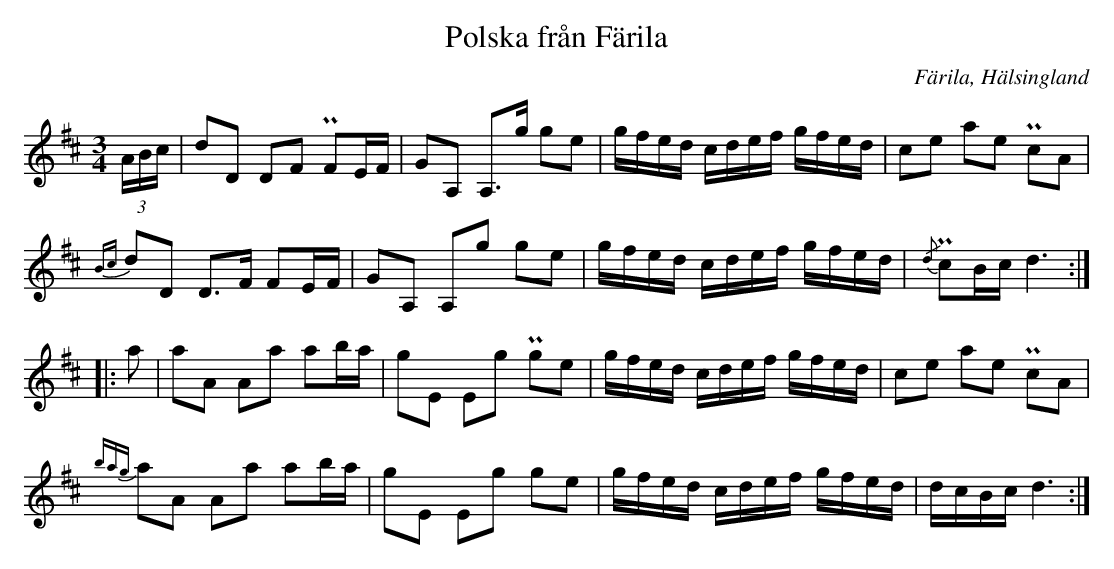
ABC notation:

X:1
T:Polska från Färila
O:Färila, Hälsingland
M:3/4
L:1/16
U:t=turn
K:D
(3ABc | d2D2 D2F2 PF2EF | G2A,2 A,2>g2 g2e2 | gfed cdef gfed | c2e2 a2e2 Pc2A2 |
{Bc}d2D2 D2>F2 F2EF | G2A,2 A,2g2 g2e2 | gfed cdef gfed | {/d}Pc2Bc d6 ::
a2 | a2A2 A2a2 a2ba | g2E2 E2g2 Pg2e2 | gfed cdef gfed | c2e2 a2e2 Pc2A2 |
{b9/5a9/5g7/5}a2A2 A2a2 a2ba | g2E2 E2g2 g2e2 | gfed cdef gfed | dcBc d6 :|
